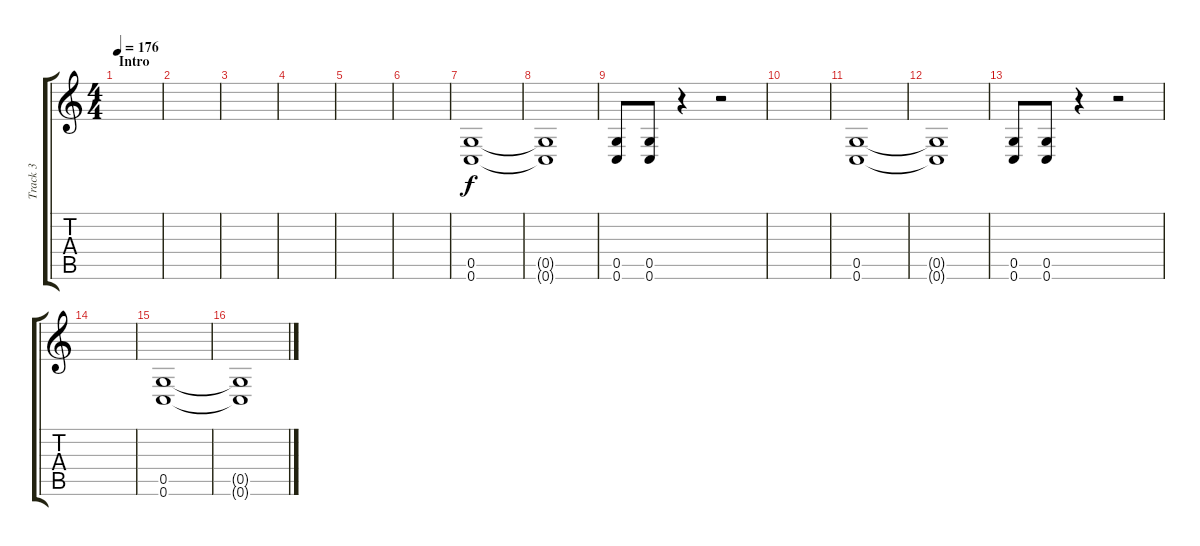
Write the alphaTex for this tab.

\track ("Track 3" "Track 3") {instrument overdrivenguitar}
\staff {score tabs}
\tuning (D4 A3 F3 C3 G2 C2) {hide}
\ts (4 4)
\section ("" "Intro")
\tempo 176
\clef g2
\ks c
|
|
|
|
|
|
(0.5 0.6).1 |
(0.5{t} 0.6{t}).1 |
(0.5 0.6).8 (0.5 0.6).8 r.4 r.2 |
|
(0.5 0.6).1 |
(0.5{t} 0.6{t}).1 |
(0.5 0.6).8 (0.5 0.6).8 r.4 r.2 |
|
(0.5 0.6).1 |
(0.5{t} 0.6{t}).1
